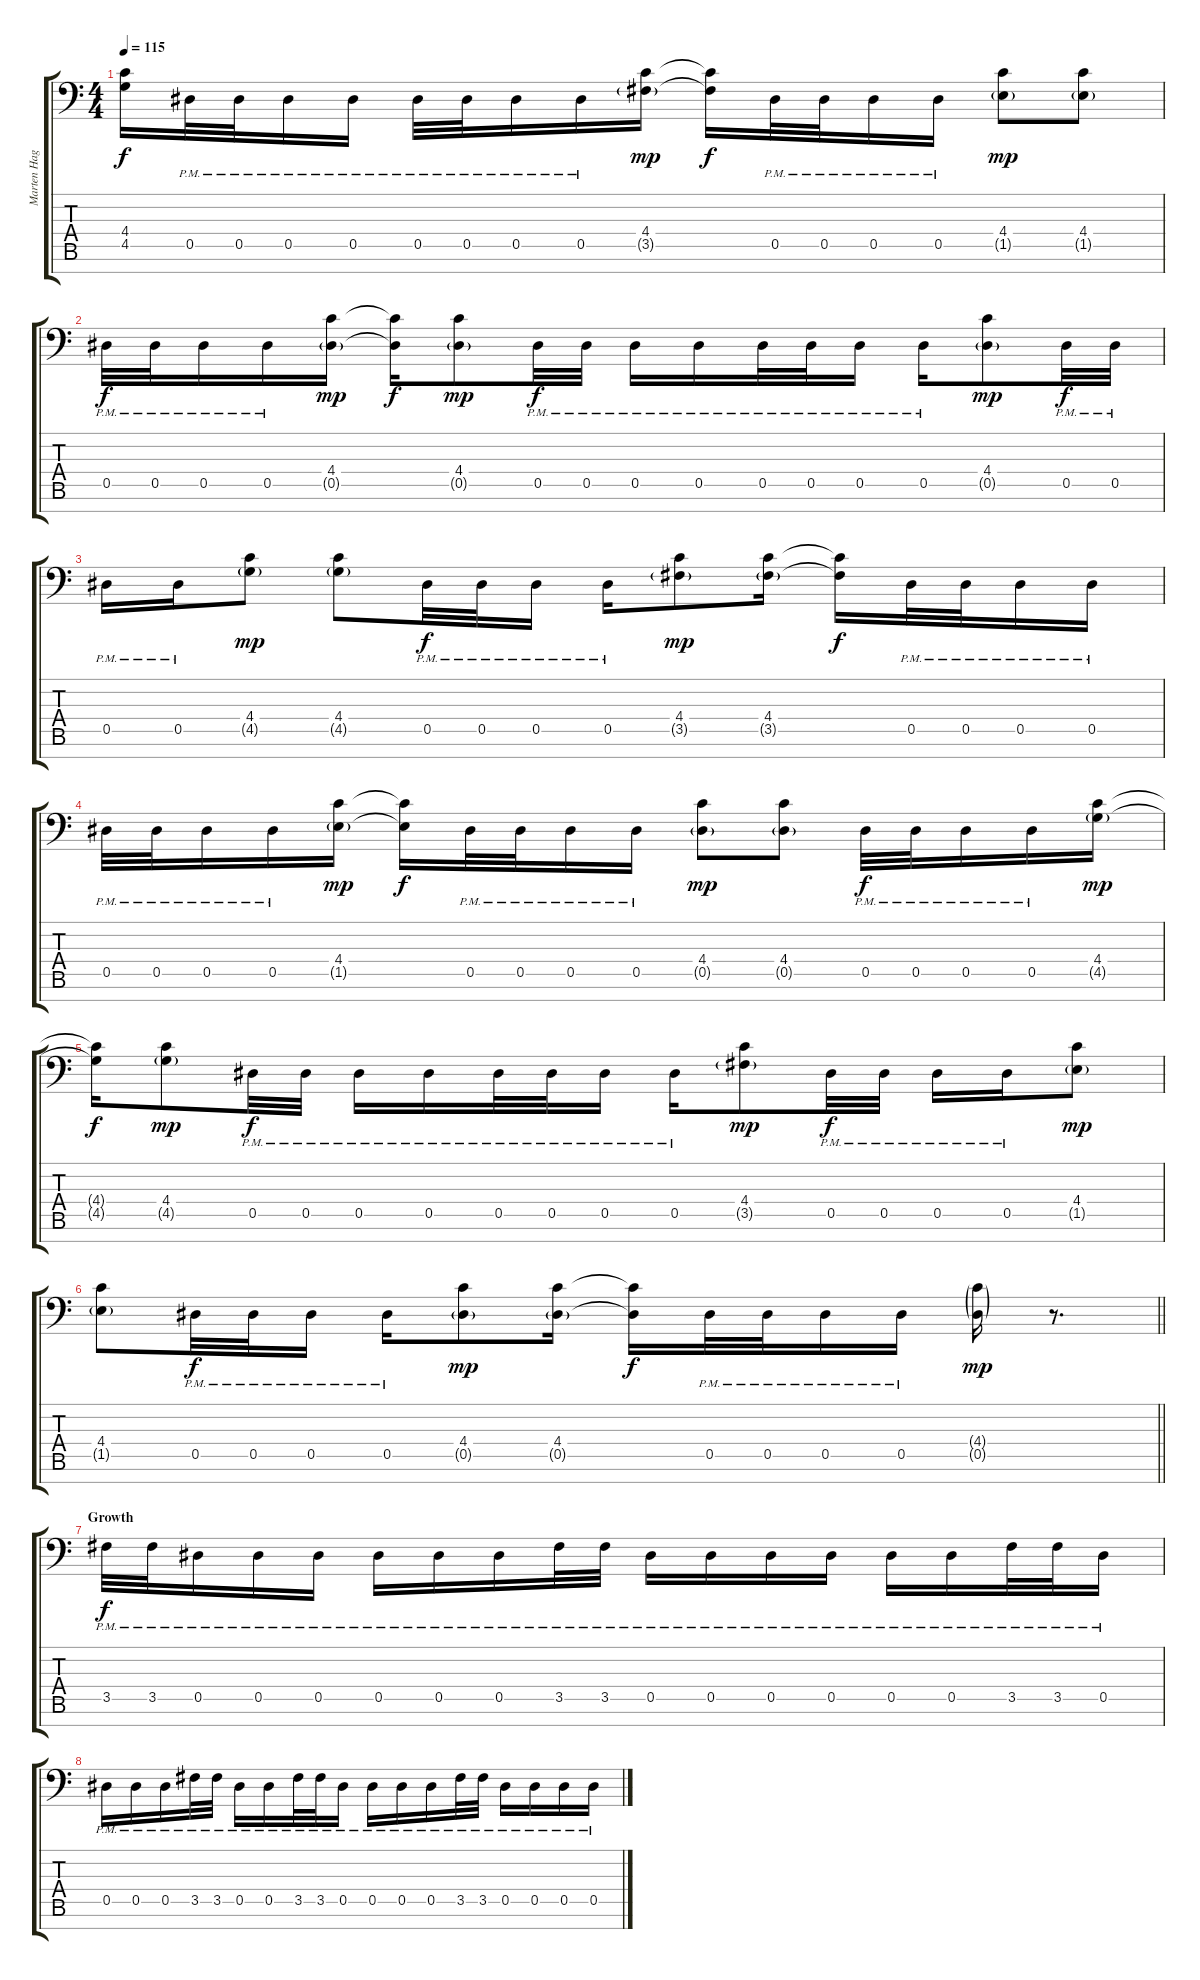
\track ("Marten Hagstrom (Guitar 2)" "Marten Hag") {instrument overdrivenguitar}
\staff {score tabs}
\tuning (Bb3 F3 Db3 Ab2 Eb2 Bb1 F1) {hide}
\ts (4 4)
\tempo 115
\clef f4
\ks c
(4.4{t} 4.5{t}).16{dy f} 0.5{pm}.32 0.5{pm}.32 0.5{pm}.16 0.5{pm}.16 0.5{pm}.32 0.5{pm}.32 0.5{pm}.16 0.5{pm}.16 (4.4 3.5{g}).16{dy mp} (4.4{t} 3.5{t}).16{dy f} 0.5{pm}.32 0.5{pm}.32 0.5{pm}.16 0.5{pm}.16 (4.4 1.5{g}).8{dy mp} (4.4 1.5{g}).8 |
0.5{pm}.32{dy f} 0.5{pm}.32 0.5{pm}.16 0.5{pm}.16 (4.4 0.5{g}).16{dy mp} (4.4{t} 0.5{t}).16{dy f} (4.4 0.5{g}).8{dy mp} 0.5{pm}.32{dy f} 0.5{pm}.32 0.5{pm}.16 0.5{pm}.16 0.5{pm}.32 0.5{pm}.32 0.5{pm}.16 0.5{pm}.16 (4.4 0.5{g}).8{dy mp} 0.5{pm}.32{dy f} 0.5{pm}.32 |
0.5{pm}.16 0.5{pm}.16 (4.4 4.5{g}).8{dy mp} (4.4 4.5{g}).8 0.5{pm}.32{dy f} 0.5{pm}.32 0.5{pm}.16 0.5{pm}.16 (4.4 3.5{g}).8{dy mp} (4.4 3.5{g}).16 (4.4{t} 3.5{t}).16{dy f} 0.5{pm}.32 0.5{pm}.32 0.5{pm}.16 0.5{pm}.16 |
0.5{pm}.32 0.5{pm}.32 0.5{pm}.16 0.5{pm}.16 (4.4 1.5{g}).16{dy mp} (4.4{t} 1.5{t}).16{dy f} 0.5{pm}.32 0.5{pm}.32 0.5{pm}.16 0.5{pm}.16 (4.4 0.5{g}).8{dy mp} (4.4 0.5{g}).8 0.5{pm}.32{dy f} 0.5{pm}.32 0.5{pm}.16 0.5{pm}.16 (4.4 4.5{g}).16{dy mp} |
(4.4{t} 4.5{t}).16{dy f} (4.4 4.5{g}).8{dy mp} 0.5{pm}.32{dy f} 0.5{pm}.32 0.5{pm}.16 0.5{pm}.16 0.5{pm}.32 0.5{pm}.32 0.5{pm}.16 0.5{pm}.16 (4.4 3.5{g}).8{dy mp} 0.5{pm}.32{dy f} 0.5{pm}.32 0.5{pm}.16 0.5{pm}.16 (4.4 1.5{g}).8{dy mp} |
\barLineRight lightlight
(4.4 1.5{g}).8 0.5{pm}.32{dy f} 0.5{pm}.32 0.5{pm}.16 0.5{pm}.16 (4.4 0.5{g}).8{dy mp} (4.4 0.5{g}).16 (4.4{t} 0.5{t}).16{dy f} 0.5{pm}.32 0.5{pm}.32 0.5{pm}.16 0.5{pm}.16 (4.4{g} 0.5{g}).16{dy mp} r.8{d} |
\section ("" "Growth")
3.5{pm}.32{dy f} 3.5{pm}.32 0.5{pm}.16 0.5{pm}.16 0.5{pm}.16 0.5{pm}.16 0.5{pm}.16 0.5{pm}.16 3.5{pm}.32 3.5{pm}.32 0.5{pm}.16 0.5{pm}.16 0.5{pm}.16 0.5{pm}.16 0.5{pm}.16 0.5{pm}.16 3.5{pm}.32 3.5{pm}.32 0.5{pm}.16 |
0.5{pm}.16 0.5{pm}.16 0.5{pm}.16 3.5{pm}.32 3.5{pm}.32 0.5{pm}.16 0.5{pm}.16 3.5{pm}.32 3.5{pm}.32 0.5{pm}.16 0.5{pm}.16 0.5{pm}.16 0.5{pm}.16 3.5{pm}.32 3.5{pm}.32 0.5{pm}.16 0.5{pm}.16 0.5{pm}.16 0.5{pm}.16
